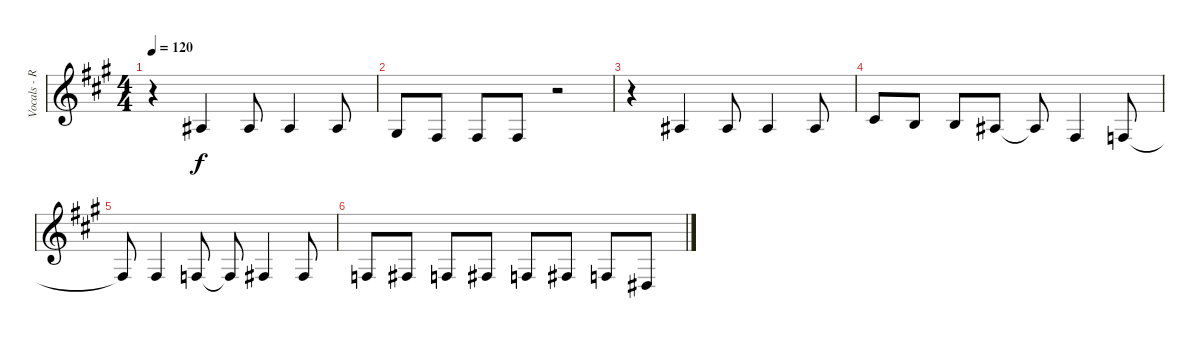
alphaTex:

\track ("Vocals - Ruki" "Vocals - R") {instrument lead6voice}
\staff {score}
\tuning (Db4 Ab3 E3 B2 Gb2 Db2) {hide}
\ts (4 4)
\tempo 120
\clef g2
\ks a
r.4{dy f} 2.2.4 2.2.8 2.2.4 2.2.8 |
0.2.8 2.3.8 2.3.8 2.3.8 r.2 |
r.4 2.2.4 2.2.8 2.2.4 2.2.8 |
0.1.8 3.2.8 3.2.8 2.2.8 2.2{t}.8 2.3.4 1.3.8 |
1.3{t}.8 2.3.4 1.3.8 1.3{t}.8 2.3.4 2.3.8 |
1.3.8 2.3.8 1.3.8 2.3.8 1.3.8 2.3.8 1.3.8 4.4.8
